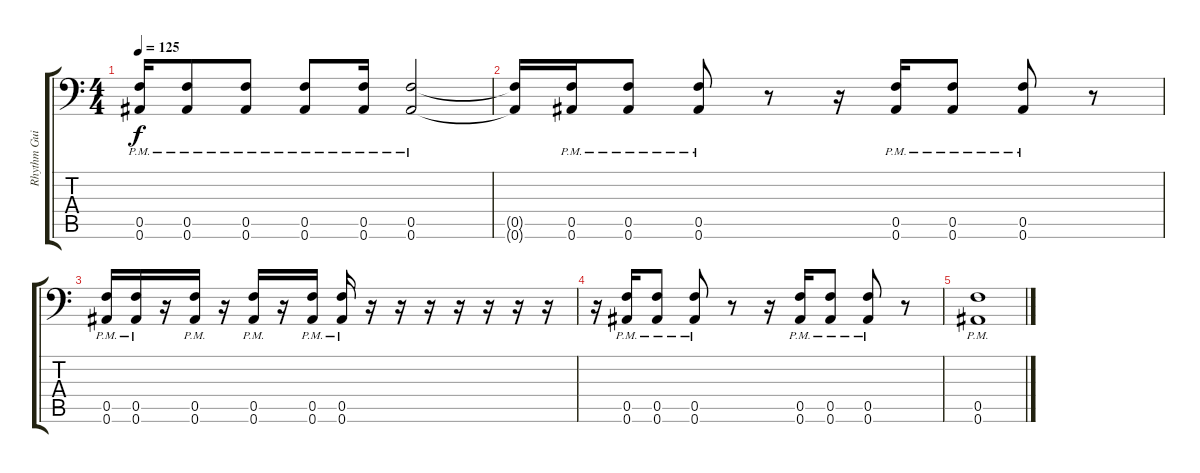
\track ("Rhythm Guitar 2" "Rhythm Gui") {instrument distortionguitar}
\staff {score tabs}
\tuning (C4 G3 Eb3 Bb2 F2 Bb1) {hide}
\ts (4 4)
\tempo 125
\clef f4
\ks c
(0.5{pm} 0.6{pm}).16{dy f} (0.5{pm} 0.6{pm}).8 (0.5{pm} 0.6{pm}).8 (0.5{pm} 0.6{pm}).8 (0.5{pm} 0.6{pm}).16 (0.5{pm} 0.6{pm}).2 |
(0.5{t} 0.6{t}).16 (0.5{pm} 0.6{pm}).16 (0.5{pm} 0.6{pm}).8 (0.5{pm} 0.6{pm}).8 r.8 r.16 (0.5{pm} 0.6{pm}).16 (0.5{pm} 0.6{pm}).8 (0.5{pm} 0.6{pm}).8 r.8 |
(0.5{pm} 0.6{pm}).16 (0.5{pm} 0.6{pm}).16 r.16 (0.5{pm} 0.6{pm}).16 r.16 (0.5{pm} 0.6{pm}).16 r.16 (0.5{pm} 0.6{pm}).16 (0.5{pm} 0.6{pm}).16 r.16 r.16 r.16 r.16 r.16 r.16 r.16 |
r.16 (0.5{pm} 0.6{pm}).16 (0.5{pm} 0.6{pm}).8 (0.5{pm} 0.6{pm}).8 r.8 r.16 (0.5{pm} 0.6{pm}).16 (0.5{pm} 0.6{pm}).8 (0.5{pm} 0.6{pm}).8 r.8 |
(0.5{pm} 0.6{pm}).1
